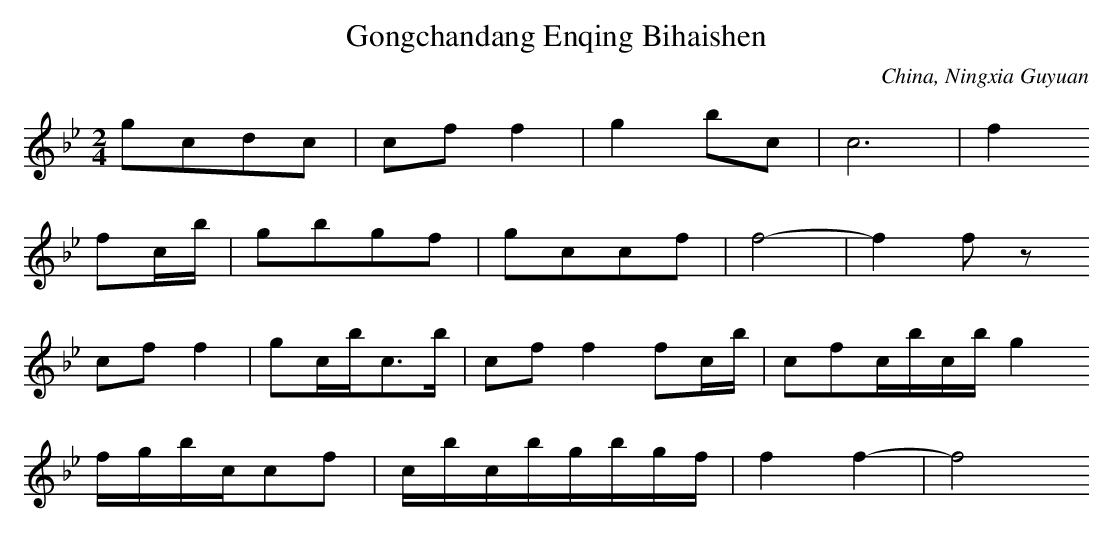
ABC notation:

X:1
T: Gongchandang Enqing Bihaishen
O: China, Ningxia Guyuan
M: 2/4
L: 1/16
K: Bb
g2c2d2c2 | c2f2f4 | g4b2c2 | c12 | f4
f2cb | g2b2g2f2 | g2c2c2f2 | f8- | f4f2z2
c2f2f4 | g2cbc3b | c2f2f4f2cb | c2f2cbcbg4
fgbcc2f2 | cbcbgbgf | f4f4- | f8
